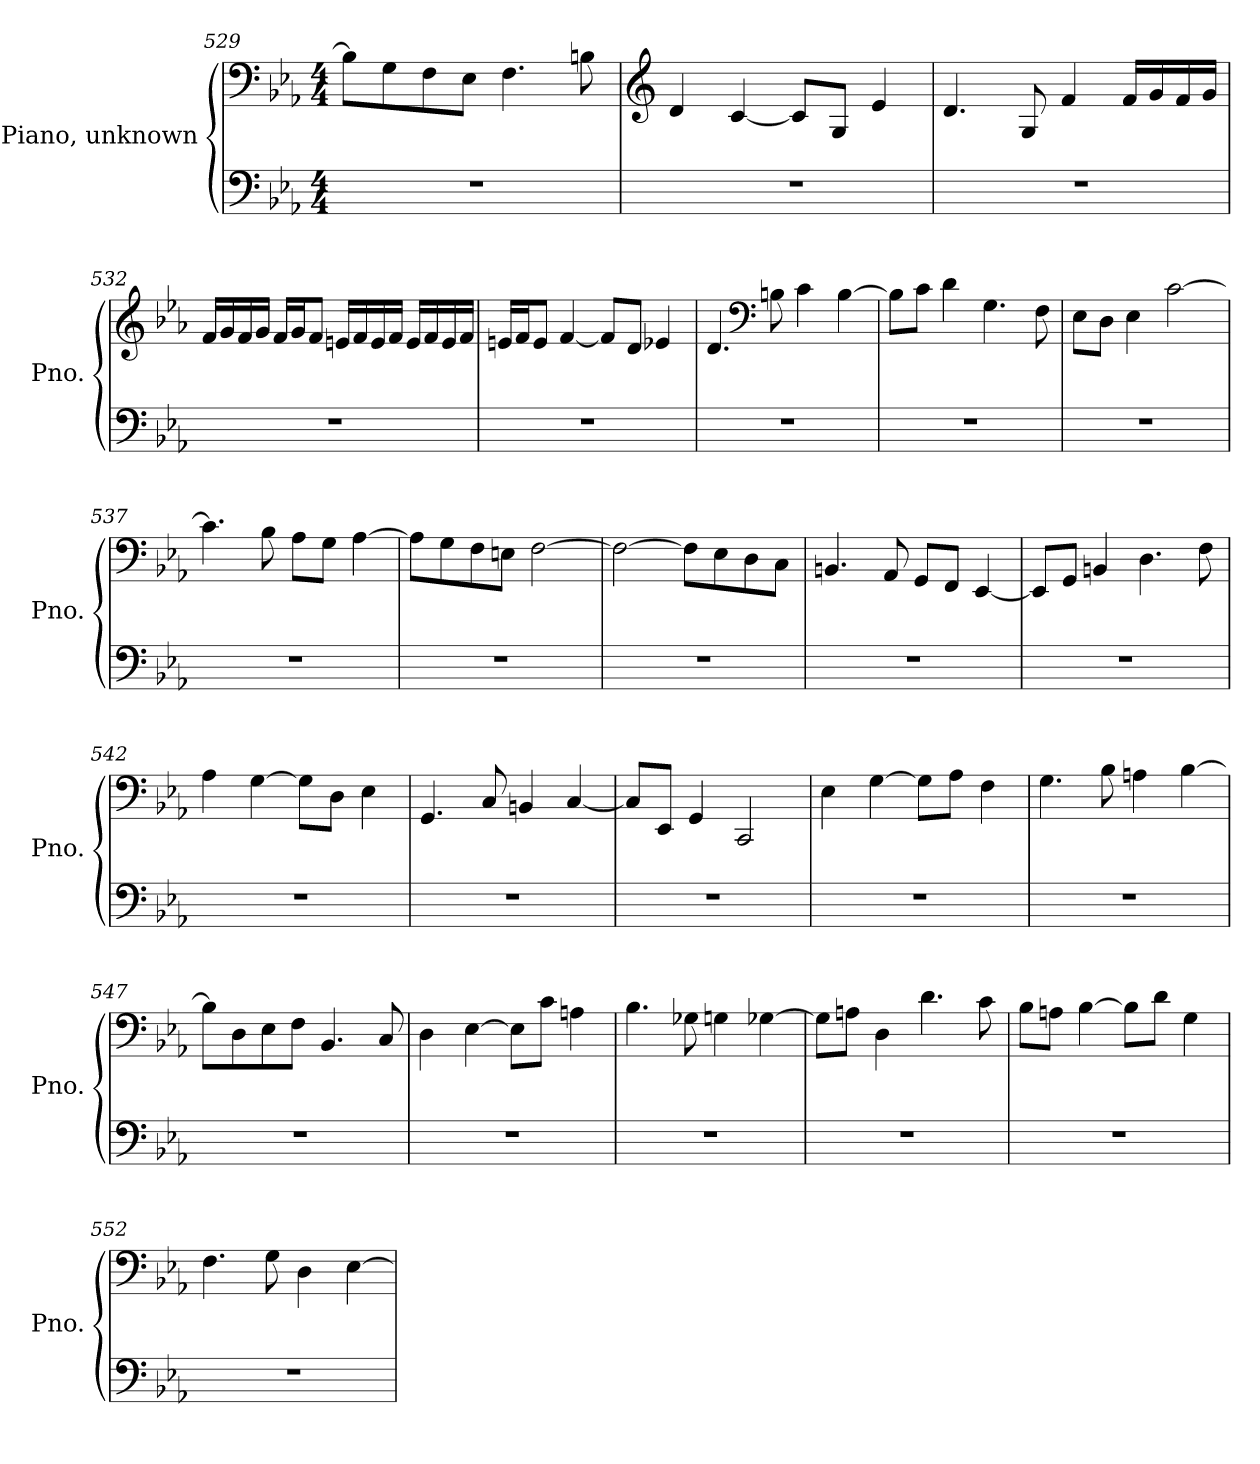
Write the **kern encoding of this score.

**kern	**kern
*part1	*part1
*staff2	*staff1
*I"Piano, unknown	*
*I'Pno.	*
*clefF4	*clefF4
*k[b-e-a-]	*k[b-e-a-]
*M4/4	*M4/4
=529	=529
1r	8B\L]
.	8G\
.	8F\
.	8E-\J
.	4.F\
.	8Bn\
=530	=530
*	*clefG2
1r	4d/
.	[4c/
.	8c/L]
.	8G/J
.	4e-/
=531	=531
1r	4.d/
.	8G/
.	4f/
.	16f/LL
.	16g/
.	16f/
.	16g/JJ
!!LO:LB:g=z
=532	=532
1r	16f/LL
.	16g/
.	16f/
.	16g/JJ
.	16f/LL
.	16g/J
.	8f/J
.	16en/LL
.	16f/
.	16e/
.	16f/JJ
.	16e/LL
.	16f/
.	16e/
.	16f/JJ
=533	=533
1r	16en/LL
.	16f/J
.	8e/J
.	[4f/
.	8f/L]
.	8d/J
.	4e-X/
=534	=534
1r	4.d/
*	*clefF4
.	8Bn\
.	4c\
.	[4B\
=535	=535
1r	8B\L]
.	8c\J
.	4d\
.	4.G\
.	8F\
=536	=536
1r	8E-\L
.	8D\J
.	4E-\
.	[2c\
!!LO:PB:g=z
=537	=537
1r	4.c\]
.	8B-\
.	8A-\L
.	8G\J
.	[4A-\
=538	=538
1r	8A-\L]
.	8G\
.	8F\
.	8En\J
.	[2F\
=539	=539
1r	2F\_
.	8F\L]
.	8E-\
.	8D\
.	8C\J
=540	=540
1r	4.BBn/
.	8AA-/
.	8GG/L
.	8FF/J
.	[4EE-/
=541	=541
1r	8EE-/L]
.	8GG/J
.	4BBn/
.	4.D\
.	8F\
=542	=542
1r	4A-\
.	[4G\
.	8G\L]
.	8D\J
.	4E-\
!!LO:LB:g=z
=543	=543
1r	4.GG/
.	8C/
.	4BBn/
.	[4C/
=544	=544
1r	8C/L]
.	8EE-/J
.	4GG/
.	2CC/
=545	=545
1r	4E-\
.	[4G\
.	8G\L]
.	8A-\J
.	4F\
=546	=546
1r	4.G\
.	8B-\
.	4An\
.	[4B-\
=547	=547
1r	8B-\L]
.	8D\
.	8E-\
.	8F\J
.	4.BB-/
.	8C/
=548	=548
1r	4D\
.	[4E-\
.	8E-\L]
.	8c\J
.	4An\
!!LO:LB:g=z
=549	=549
1r	4.B-\
.	8G-X\
.	4Gn\
.	[4G-X\
=550	=550
1r	8G-\L]
.	8An\J
.	4D\
.	4.d\
.	8c\
=551	=551
1r	8B-\L
.	8An\J
.	[4B-\
.	8B-\L]
.	8d\J
.	4G\
=552	=552
1r	4.F\
.	8G\
.	4D\
.	[4E-\
=	=
*-	*-
